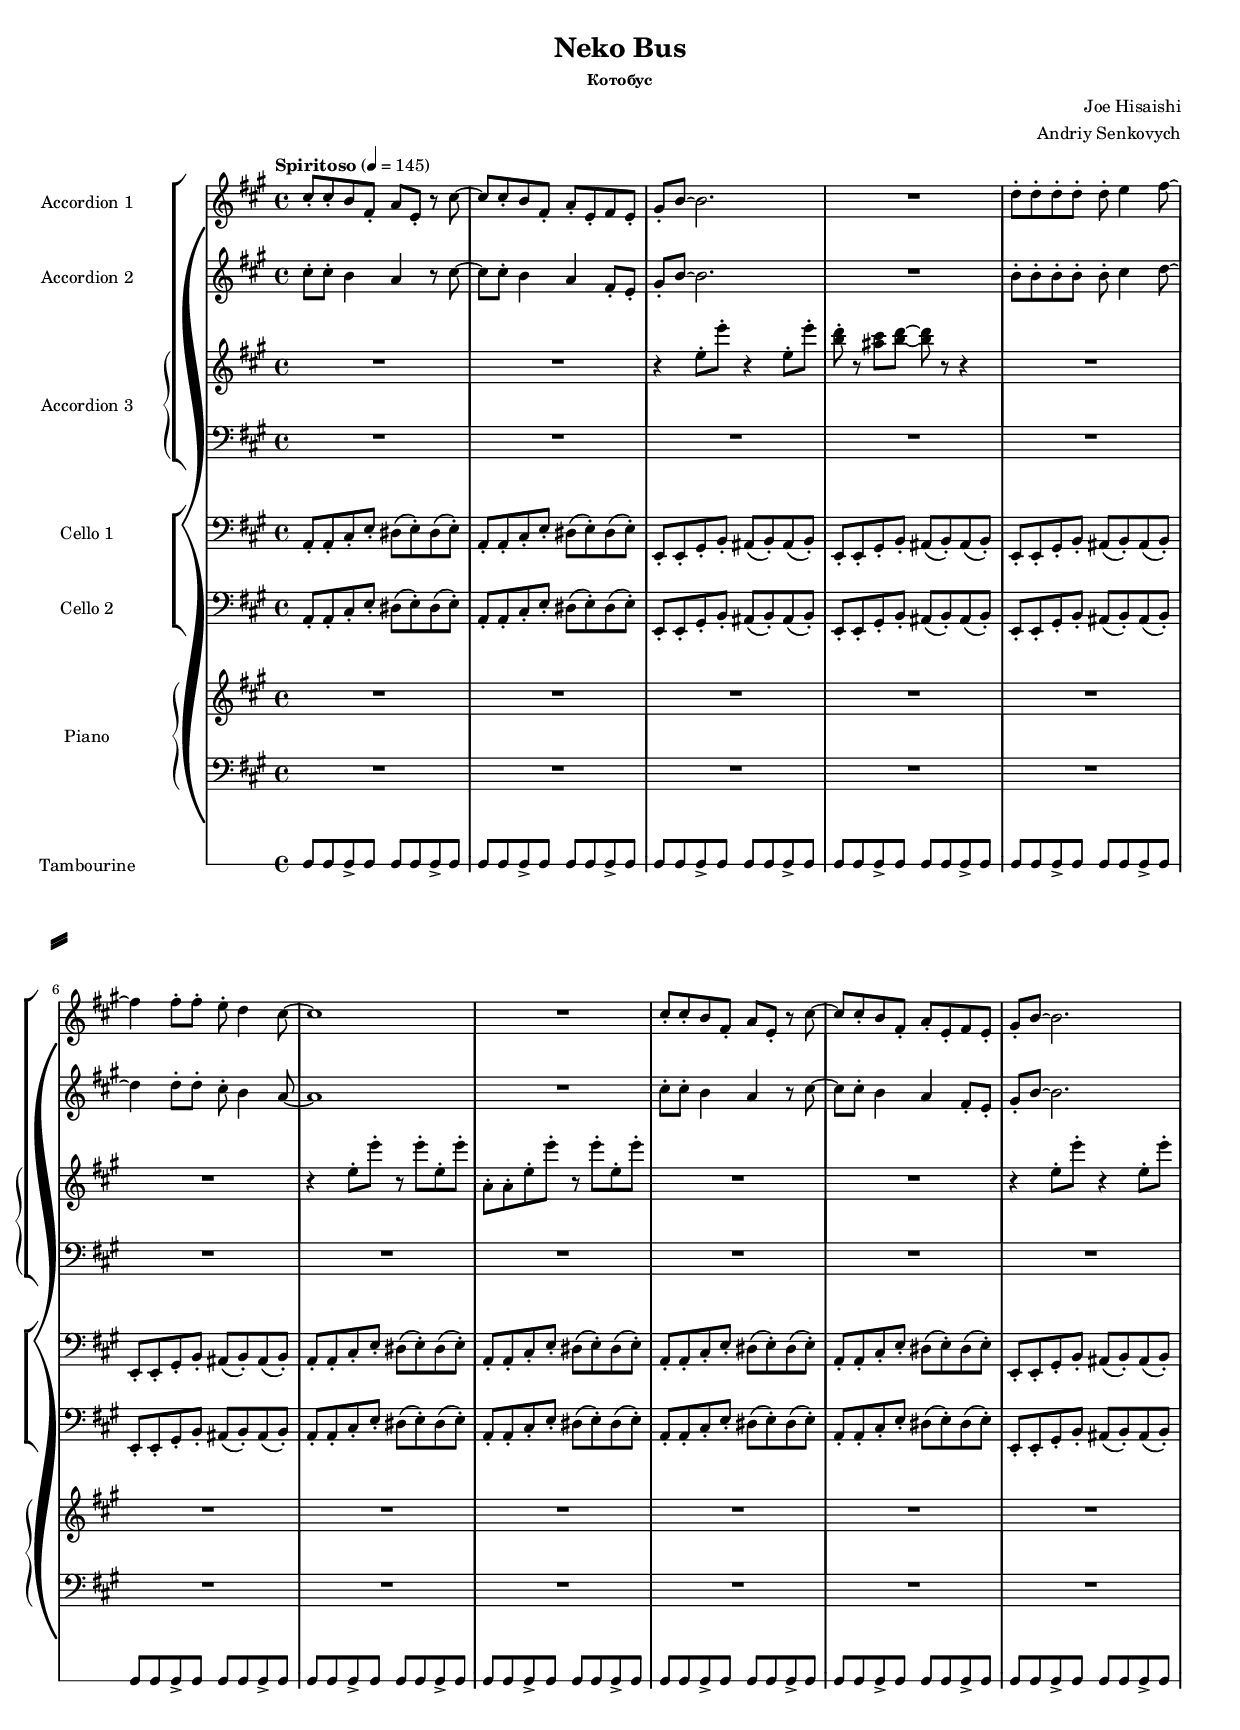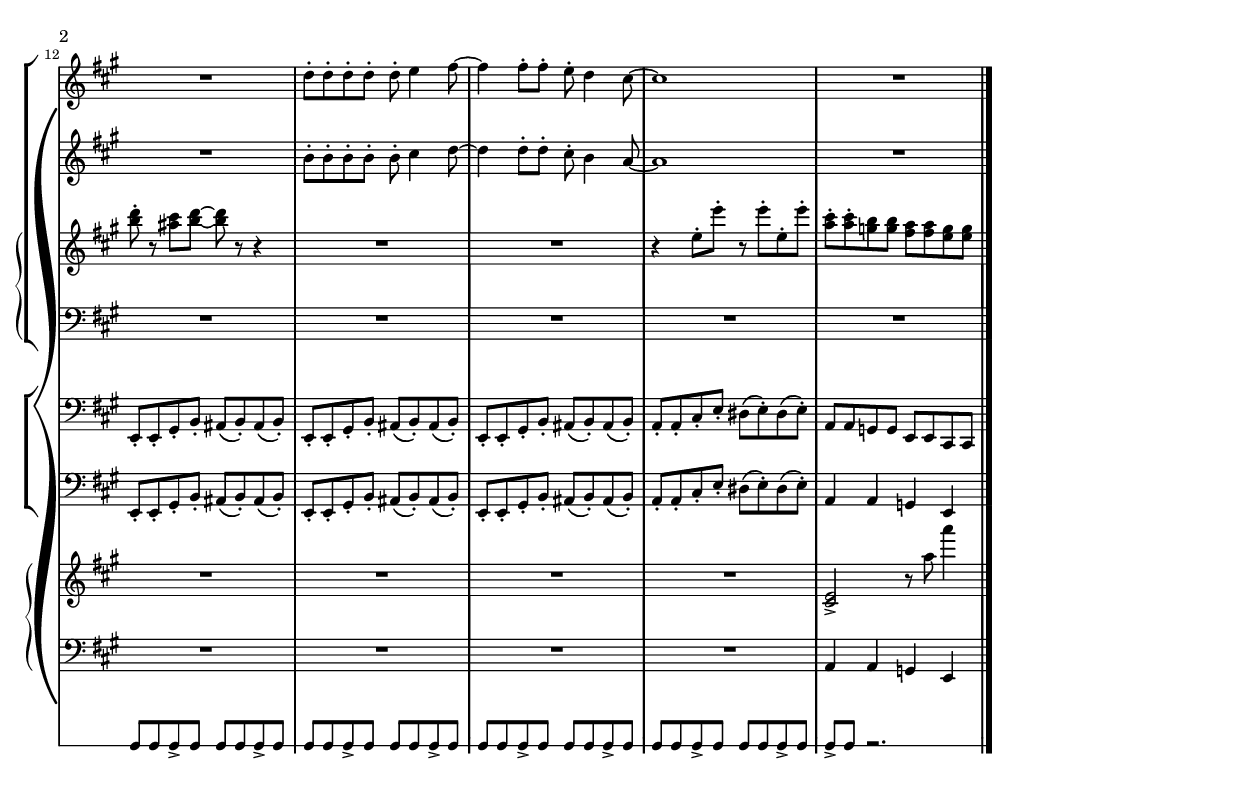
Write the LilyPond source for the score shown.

\include "src/header.ly"
#(set-global-staff-size 15)

\include "src/settings.ly"
discant = \markup {
  \musicglyph #"accordion.accDiscant"
}
dot = \markup {
  \musicglyph #"accordion.accDot"
}

\layout { ragged-right = ##t }

% 16 voets register
accBasson = ^\markup {
  \combine
  \discant
  \raise #0.5 \dot
}

% een korig 8 en 16 voets register
accBandon = ^\markup {
  \combine
  \discant
  \combine
  \raise #0.5 \dot
  \raise #1.5 \dot
}

accVCello = ^\markup {
  \combine
  \discant
  \combine
  \raise #0.5 \dot
  \combine
  \raise #1.5 \dot
  \translate #'(1 . 0) \raise #1.5 \dot
}

% 4-8-16 voets register
accHarmon = ^\markup {
  \combine
  \discant
  \combine
  \raise #0.5 \dot
  \combine
  \raise #1.5 \dot
  \raise #2.5 \dot
}

accTrombon = ^\markup {
  \combine
  \discant
  \combine
  \raise #0.5 \dot
  \combine
  \raise #1.5 \dot
  \combine
  \translate #'(1 . 0) \raise #1.5 \dot
  \translate #'(-1 . 0) \raise #1.5 \dot
}

% eenkorig 4 en 16 voets register
accOrgan = ^\markup {
  \combine
  \discant
  \combine
  \raise #0.5 \dot
  \raise #2.5 \dot
}

accMaster = ^\markup {
  \combine
  \discant
  \combine
  \raise #0.5 \dot
  \combine
  \raise #1.5 \dot
  \combine
  \translate #'(1 . 0) \raise #1.5 \dot
  \combine
  \translate #'(-1 . 0) \raise #1.5 \dot
  \raise #2.5 \dot
}

accAccord = ^\markup {
  \combine
  \discant
  \combine
  \raise #1.5 \dot
  \combine
  \translate #'(1 . 0) \raise #1.5 \dot
  \combine
  \translate #'(-1 . 0) \raise #1.5 \dot
  \raise #2.5 \dot
}

accMusette = ^\markup {
  \combine
  \discant
  \combine
  \raise #1.5 \dot
  \combine
  \translate #'(1 . 0) \raise #1.5 \dot
  \translate #'(-1 . 0) \raise #1.5 \dot
}

accCeleste = ^\markup {
  \combine
  \discant
  \combine
  \raise #1.5 \dot
  \translate #'(-1 . 0) \raise #1.5 \dot
}

accOboe = ^\markup {
  \combine
  \discant
  \combine
  \raise #1.5 \dot
  \raise #2.5 \dot
}

accClarin = ^\markup {
  \combine
  \discant
  \raise #1.5 \dot
}

accPiccolo = ^\markup {
  \combine
  \discant 
  \raise #2.5 \dot
}

accViolin = ^\markup {
  \combine
  \discant
  \combine
  \raise #1.5 \dot
  \combine
  \translate #'(1 . 0) \raise #1.5 \dot
  \raise #2.5 \dot
}


accordionOneSolo = \relative c'' {
  \defaultTempo
  \defaultKey
  \defaultTime

  cis8-. cis-. h fis-. a e-. r8 cis'8~
  cis8 cis-. h fis-.  a-. e-. fis8 e-.
  gis8-. h8~ h2.
  R1
  d8-. d-. d-. d-. d-. e4 fis8~
  fis4 fis8-. fis-. e-. d4 cis8~
  cis1
  R1

  cis8-. cis-. h fis-. a e-. r8 cis'8~
  cis8 cis-. h fis-.  a-. e-. fis8 e-.
  gis8-. h8~ h2.
  R1
  d8-. d-. d-. d-. d-. e4 fis8~
  fis4 fis8-. fis-. e-. d4 cis8~
  cis1
  R1

  \bar "|."
}

accordionTwoSolo = \relative c'' {
  \defaultTempo
  \defaultKey
  \defaultTime

  cis8-. cis-. h4 a4 r8 cis8~
  cis8 cis-. h4 a4 fis8-. e-.
  gis8-. h8~ h2.
  R1
  h8-. h-. h-. h-. h-. cis4 d8~
  d4 d8-. d-. cis-. h4 a8~
  a1
  R1

  cis8-. cis-. h4 a4 r8 cis8~
  cis8 cis-. h4 a4 fis8-. e-.
  gis8-. h8~ h2.
  R1
  h8-. h-. h-. h-. h-. cis4 d8~
  d4 d8-. d-. cis-. h4 a8~
  a1
  R1

  \bar "|."
}

accordionThreeSolo = \relative c'' {
  \tag #'part \defaultTempo \defaultTime
  \clef treble
  \defaultKey

  R1*2

  r4 e8-. e'-. r4 e,8-. e'-.
  <h d>8-. r8 <ais cis>8 <h d>8~ <h d>8 r8 r4

  R1*2

  r4 e,8-. e'-. r8 e-. e,8-. e'-.
  a,,-. a-. e'8-. e'8-. r8 e-. e,8-. e'-.

  R1*2

  r4 e,8-. e'-. r4 e,8-. e'-.
  <h d>8-. r8 <ais cis>8 <h d>8~ <h d>8 r8 r4

  R1*2

  r4 e,8-. e'-. r8 e-. e,8-. e'-.
  <a, cis>8-. <a cis>-. <g h> <g h> <fis a> <fis a> <e g> <e g>

  \bar "|."
}

accordionBass = \relative c {
  \defaultTempo
  \defaultKey
  \defaultTime
  \clef bass

  R1*16

  \bar "|."
}

accordionOneBass = \accordionBass
accordionTwoBass = \accordionBass
accordionThreeBass = \accordionBass

celloOne = \relative c {
  \defaultTempo
  \defaultKey
  \defaultTime
  \clef bass
  \set Score.skipBars = ##t

  a8-. a-. cis-. e-. dis\( e\)-. dis\( e\)-.
  a,8-. a-. cis-. e-. dis\( e\)-. dis\( e\)-.
  e,8-. e-. gis-. h-. ais\( h\)-. ais\( h\)-.
  e,8-. e-. gis-. h-. ais\( h\)-. ais\( h\)-.
  e,8-. e-. gis-. h-. ais\( h\)-. ais\( h\)-.
  e,8-. e-. gis-. h-. ais\( h\)-. ais\( h\)-.
  a8-. a-. cis-. e-. dis\( e\)-. dis\( e\)-.
  a,8-. a-. cis-. e-. dis\( e\)-. dis\( e\)-.

  a,8-. a-. cis-. e-. dis\( e\)-. dis\( e\)-.
  a,8-. a-. cis-. e-. dis\( e\)-. dis\( e\)-.
  e,8-. e-. gis-. h-. ais\( h\)-. ais\( h\)-.
  e,8-. e-. gis-. h-. ais\( h\)-. ais\( h\)-.
  e,8-. e-. gis-. h-. ais\( h\)-. ais\( h\)-.
  e,8-. e-. gis-. h-. ais\( h\)-. ais\( h\)-.
  a8-. a-. cis-. e-. dis\( e\)-. dis\( e\)-.
  a,8 a g g e e cis cis

  \bar "|."
}

celloTwo = \relative c {
  \defaultTempo
  \defaultKey
  \defaultTime
  \clef bass
  \override Glissando #'style = #'trill

  a8-. a-. cis-. e-. dis\( e\)-. dis\( e\)-.
  a,8-. a-. cis-. e-. dis\( e\)-. dis\( e\)-.
  e,8-. e-. gis-. h-. ais\( h\)-. ais\( h\)-.
  e,8-. e-. gis-. h-. ais\( h\)-. ais\( h\)-.
  e,8-. e-. gis-. h-. ais\( h\)-. ais\( h\)-.
  e,8-. e-. gis-. h-. ais\( h\)-. ais\( h\)-.
  a8-. a-. cis-. e-. dis\( e\)-. dis\( e\)-.
  a,8-. a-. cis-. e-. dis\( e\)-. dis\( e\)-.

  a,8-. a-. cis-. e-. dis\( e\)-. dis\( e\)-.
  a,8-. a-. cis-. e-. dis\( e\)-. dis\( e\)-.
  e,8-. e-. gis-. h-. ais\( h\)-. ais\( h\)-.
  e,8-. e-. gis-. h-. ais\( h\)-. ais\( h\)-.
  e,8-. e-. gis-. h-. ais\( h\)-. ais\( h\)-.
  e,8-. e-. gis-. h-. ais\( h\)-. ais\( h\)-.
  a8-. a-. cis-. e-. dis\( e\)-. dis\( e\)-.
  a,4 a g e
  \bar "|."
}

tambourine = \relative c' {

  a8 a a-> a a a a-> a
  a8 a a-> a a a a-> a
  a8 a a-> a a a a-> a
  a8 a a-> a a a a-> a
  a8 a a-> a a a a-> a
  a8 a a-> a a a a-> a
  a8 a a-> a a a a-> a
  a8 a a-> a a a a-> a

  a8 a a-> a a a a-> a
  a8 a a-> a a a a-> a
  a8 a a-> a a a a-> a
  a8 a a-> a a a a-> a
  a8 a a-> a a a a-> a
  a8 a a-> a a a a-> a
  a8 a a-> a a a a-> a
  a8-> a8 r2.

  \bar "|."
}

pianoLHand = \relative c' {
  \tag #'part \defaultTempo \defaultKey \defaultTime
  \clef treble
  \tag #'part \mark \default
  R1*15

  <cis e>2-> r8 a''8 a'4

  \bar "|."
}

pianoRHand = \relative c {
  \defaultKey
  \clef bass

  \tag #'part \mark \default
  R1*15

  a4 a g e
  \bar "|."
}


\score {
  \new Score {
    \set Score.markFormatter = #format-mark-box-numbers
    \new GrandStaff <<
      \new StaffGroup <<
        \new Staff <<
          \set Staff.instrumentName = #"Accordion 1"
          \set Staff.midiInstrument = "muted trumpet"
          \removeWithTag #'score \accordionOneSolo
        >>

        \new Staff <<
          \set Staff.instrumentName = #"Accordion 2"
          \set Staff.midiInstrument = "accordion"
          \removeWithTag #'part \accordionTwoSolo
        >>

        \new PianoStaff <<
          \set PianoStaff.instrumentName = #"Accordion 3"
          \set PianoStaff.midiInstrument = "xylophone"
          \new Staff { \removeWithTag #'part \accordionThreeSolo }
          \new Staff { \removeWithTag #'part \accordionThreeBass }
        >>
      >>

      \new StaffGroup <<
        \new Staff <<
          \set Staff.instrumentName = #"Cello 1"
          \set Staff.midiInstrument = "cello"
          \removeWithTag #'part \celloOne
        >>
        \new Staff <<
          \set Staff.instrumentName = #"Cello 2"
          \set Staff.midiInstrument = "cello"
          \removeWithTag #'part \celloTwo
        >>
      >>

      \new PianoStaff <<
        \set PianoStaff.instrumentName = #"Piano"
        \set PianoStaff.midiInstrument = "acoustic grand"
         \new Staff { \removeWithTag #'part \pianoLHand }
         \new Staff { \removeWithTag #'part \pianoRHand }
      >>

      \new RhythmicStaff <<
        \set RhythmicStaff.instrumentName = #"Tambourine"
        \removeWithTag #'part \tambourine
      >>
    >>
  }
  \layout {
    \include "src/layout.ly"
  }
  \midi{}
}
\paper {
  system-separator-markup = \slashSeparator
  indent = 25
}
